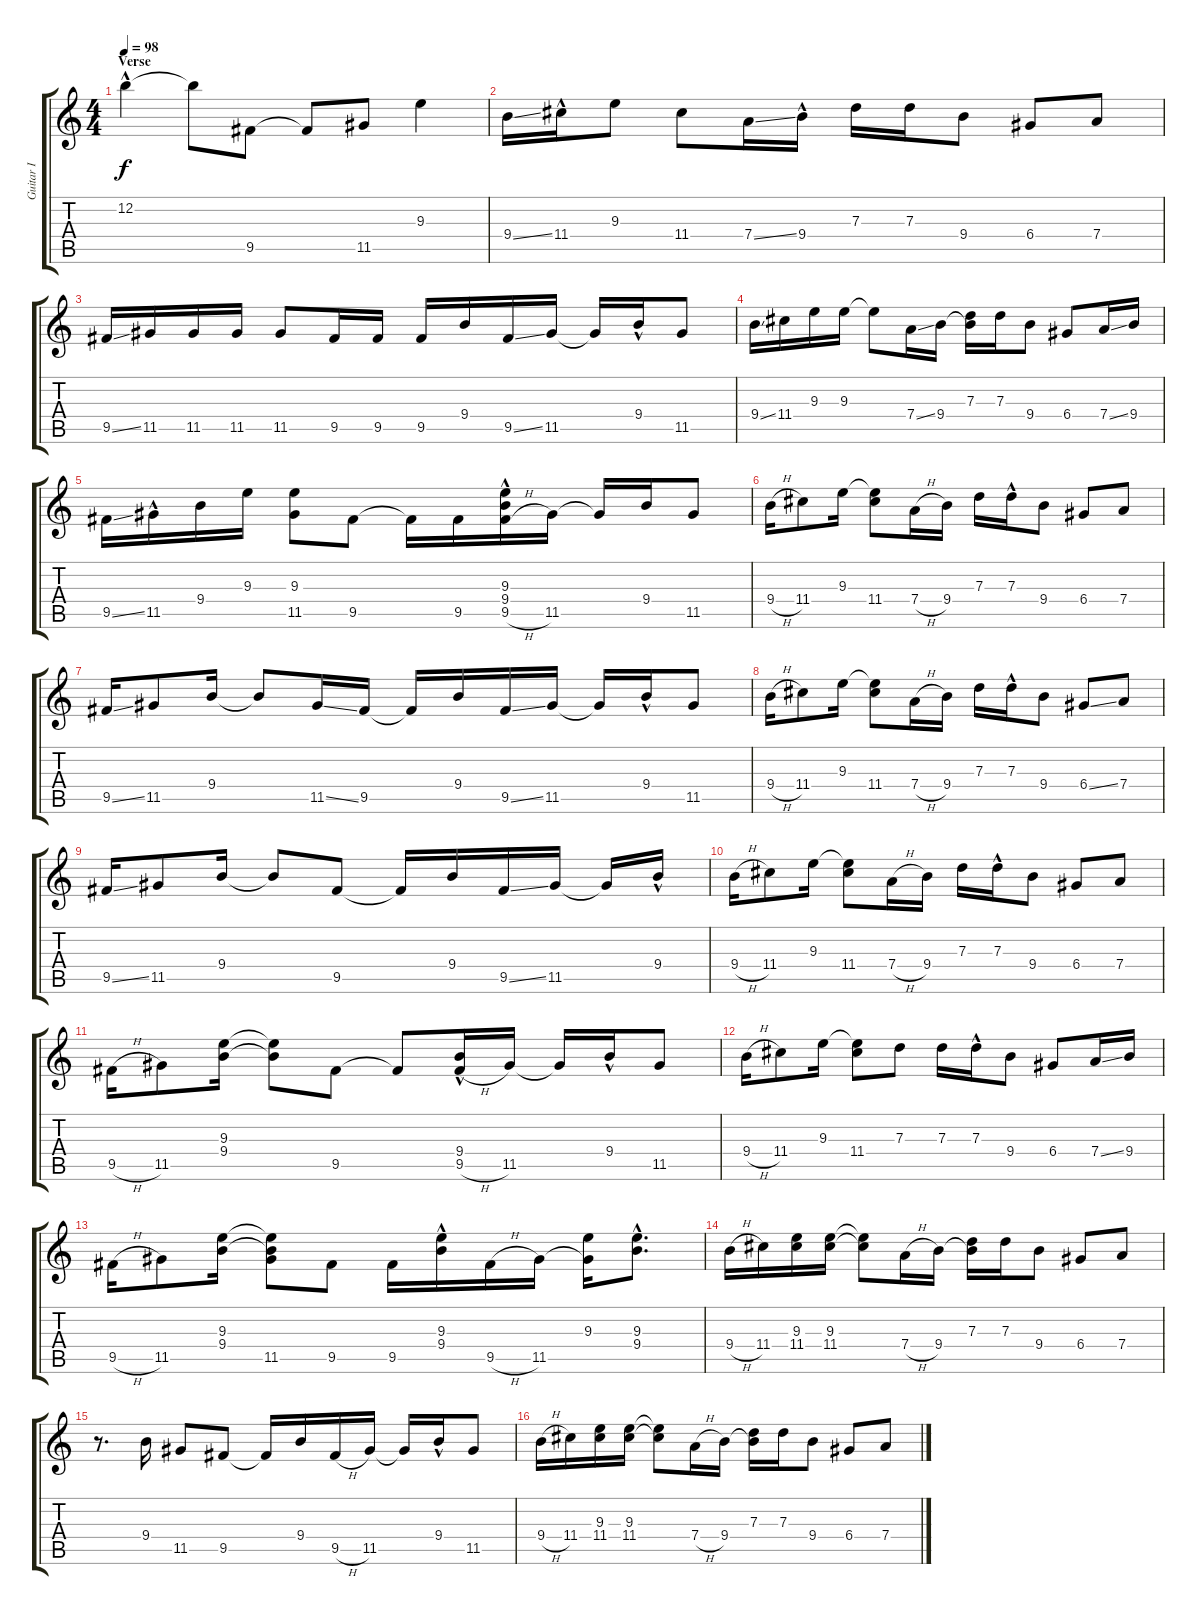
\track ("Guitar I" "Guitar I") {instrument overdrivenguitar}
\staff {score tabs}
\tuning (E4 B3 G3 D3 A2 E2) {hide}
\ts (4 4)
\section ("" "Verse")
\tempo 98
\clef g2
\ks c
12.2{hac}.4{dy f instrument electricguitarjazz} 12.2{t}.8 9.5.8 9.5{t}.8 11.5.8 9.3.4 |
9.4{ss}.16 11.4{hac}.16 9.3.8 11.4.8 7.4{ss}.16 9.4{hac}.16 7.3.16 7.3.16 9.4.8 6.4.8 7.4.8 |
9.5{ss}.16 11.5.16 11.5.16 11.5.16 11.5.8 9.5.16 9.5.16 9.5.16 9.4.16 9.5{ss}.16 11.5.16 11.5{t}.16 9.4{hac}.16 11.5.8 |
9.4{ss}.16 11.4.16 9.3.16 9.3.16 9.3{t}.8 7.4{ss}.16 9.4.16 (7.3 9.4{t}).16 7.3.16 9.4.8 6.4.8 7.4{ss}.16 9.4.16 |
9.5{ss}.16 11.5{hac}.16 9.4.16 9.3.16 (9.3 11.5).8 9.5.8 9.5{t}.16 9.5.16 (9.3{hac} 9.4{hac} 9.5{h}).16 11.5.16 11.5{t}.16 9.4.16 11.5.8 |
9.4{h}.16 11.4.8 9.3.16 (9.3{t} 11.4).8 7.4{h}.16 9.4.16 7.3.16 7.3{hac}.16 9.4.8 6.4.8 7.4.8 |
9.5{ss}.16 11.5.8 9.4.16 9.4{t}.8 11.5{ss}.16 9.5.16 9.5{t}.16 9.4.16 9.5{ss}.16 11.5.16 11.5{t}.16 9.4{hac}.16 11.5.8 |
9.4{h}.16 11.4.8 9.3.16 (9.3{t} 11.4).8 7.4{h}.16 9.4.16 7.3.16 7.3{hac}.16 9.4.8 6.4{ss}.8 7.4.8 |
9.5{ss}.16 11.5.8 9.4.16 9.4{t}.8 9.5.8 9.5{t}.16 9.4.16 9.5{ss}.16 11.5.16 11.5{t}.16 9.4{hac}.16 |
9.4{h}.16 11.4.8 9.3.16 (9.3{t} 11.4).8 7.4{h}.16 9.4.16 7.3.16 7.3{hac}.16 9.4.8 6.4.8 7.4.8 |
9.5{h}.16 11.5.8 (9.3 9.4).16 (9.3{t} 9.4{t}).8 9.5.8 9.5{t}.8 (9.4{hac} 9.5{h}).16 11.5.16 11.5{t}.16 9.4{hac}.16 11.5.8 |
9.4{h}.16 11.4.8 9.3.16 (9.3{t} 11.4).8 7.3.8 7.3.16 7.3{hac}.16 9.4.8 6.4.8 7.4{ss}.16 9.4.16 |
9.5{h}.16 11.5.8 (9.3 9.4).16 (9.3{t} 9.4{t} 11.5).8 9.5.8 9.5.16 (9.3{hac} 9.4{hac}).16 9.5{h}.16 11.5.16 (9.3 11.5{t}).16 (9.3{hac} 9.4{hac}).8{d} |
9.4{h}.16 11.4.16 (9.3 11.4).16 (9.3 11.4).16 (9.3{t} 11.4{t}).8 7.4{h}.16 9.4.16 (7.3 9.4{t}).16 7.3.16 9.4.8 6.4.8 7.4.8 |
r.8{d} 9.4.16 11.5.8 9.5.8 9.5{t}.16 9.4.16 9.5{h}.16 11.5.16 11.5{t}.16 9.4{hac}.16 11.5.8 |
9.4{h}.16 11.4.16 (9.3 11.4).16 (9.3 11.4).16 (9.3{t} 11.4{t}).8 7.4{h}.16 9.4.16 (7.3 9.4{t}).16 7.3.16 9.4.8 6.4.8 7.4.8
